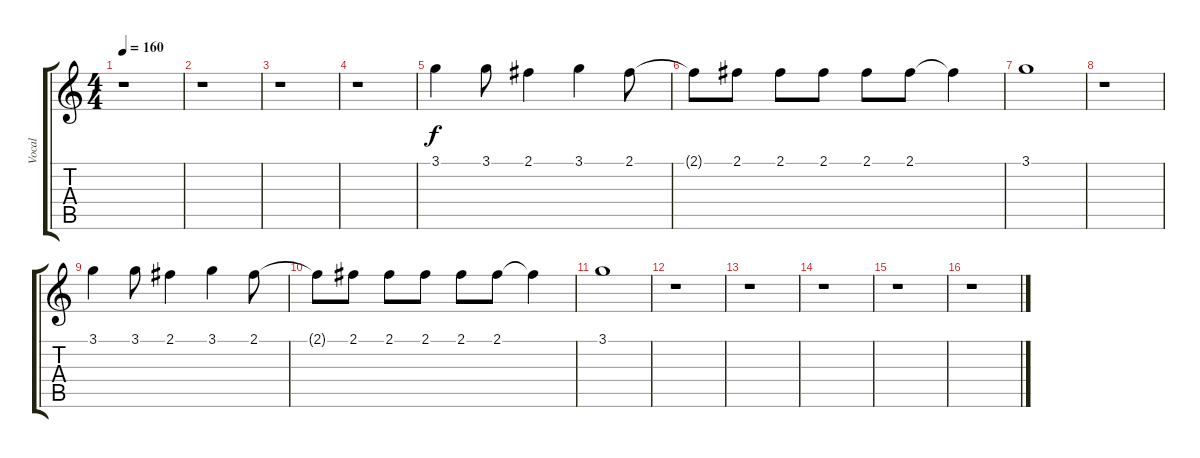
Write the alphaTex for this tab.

\track ("Vocal" "Vocal") {instrument electricguitarclean}
\staff {score tabs}
\tuning (E4 B3 G3 D3 A2 E2) {hide}
\ts (4 4)
\tempo 160
\clef g2
\ks c
r.1{dy f instrument electricguitarclean} |
r.1 |
r.1 |
r.1 |
3.1.4 3.1.8 2.1.4 3.1.4 2.1.8 |
2.1{t}.8 2.1.8 2.1.8 2.1.8 2.1.8 2.1.8 2.1{t}.4 |
3.1.1 |
r.1 |
3.1.4 3.1.8 2.1.4 3.1.4 2.1.8 |
2.1{t}.8 2.1.8 2.1.8 2.1.8 2.1.8 2.1.8 2.1{t}.4 |
3.1.1 |
r.1 |
r.1 |
r.1 |
r.1 |
r.1
